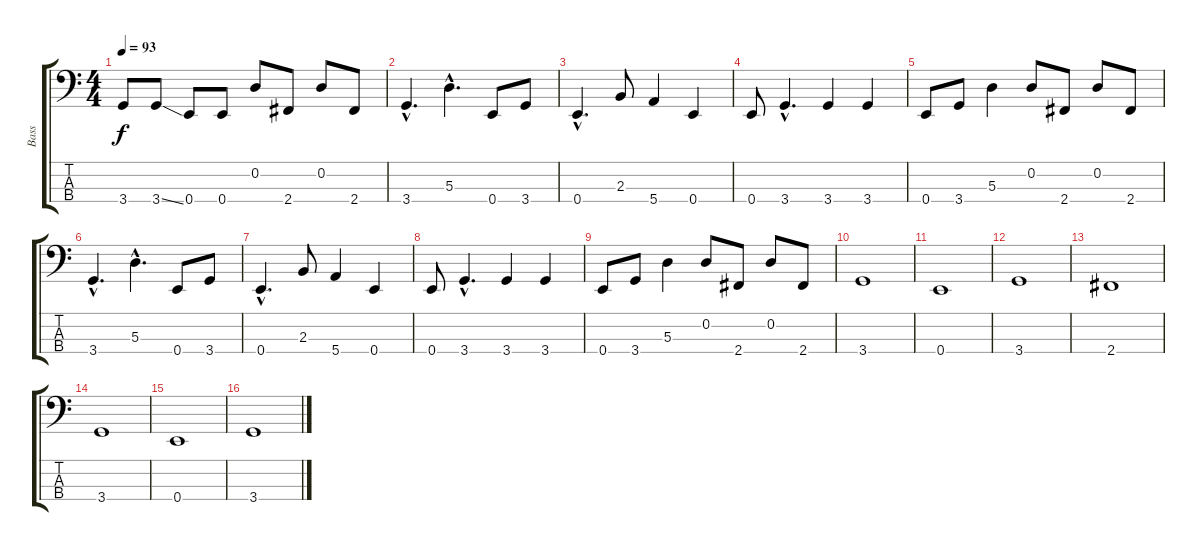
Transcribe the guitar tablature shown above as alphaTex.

\track ("Bass" "Bass") {instrument electricbassfinger}
\staff {score tabs}
\tuning (G2 D2 A1 E1) {hide}
\ts (4 4)
\tempo 93
\clef f4
\ks c
3.4.8{dy f} 3.4{ss}.8 0.4.8 0.4.8 0.2.8 2.4.8 0.2.8 2.4.8 |
3.4{hac}.4{d} 5.3{hac}.4{d} 0.4.8 3.4.8 |
0.4{hac}.4{d} 2.3.8 5.4.4 0.4.4 |
0.4.8 3.4{hac}.4{d} 3.4.4 3.4.4 |
0.4.8 3.4.8 5.3.4 0.2.8 2.4.8 0.2.8 2.4.8 |
3.4{hac}.4{d} 5.3{hac}.4{d} 0.4.8 3.4.8 |
0.4{hac}.4{d} 2.3.8 5.4.4 0.4.4 |
0.4.8 3.4{hac}.4{d} 3.4.4 3.4.4 |
0.4.8 3.4.8 5.3.4 0.2.8 2.4.8 0.2.8 2.4.8 |
3.4.1 |
0.4.1 |
3.4.1 |
2.4.1 |
3.4.1 |
0.4.1 |
3.4.1
